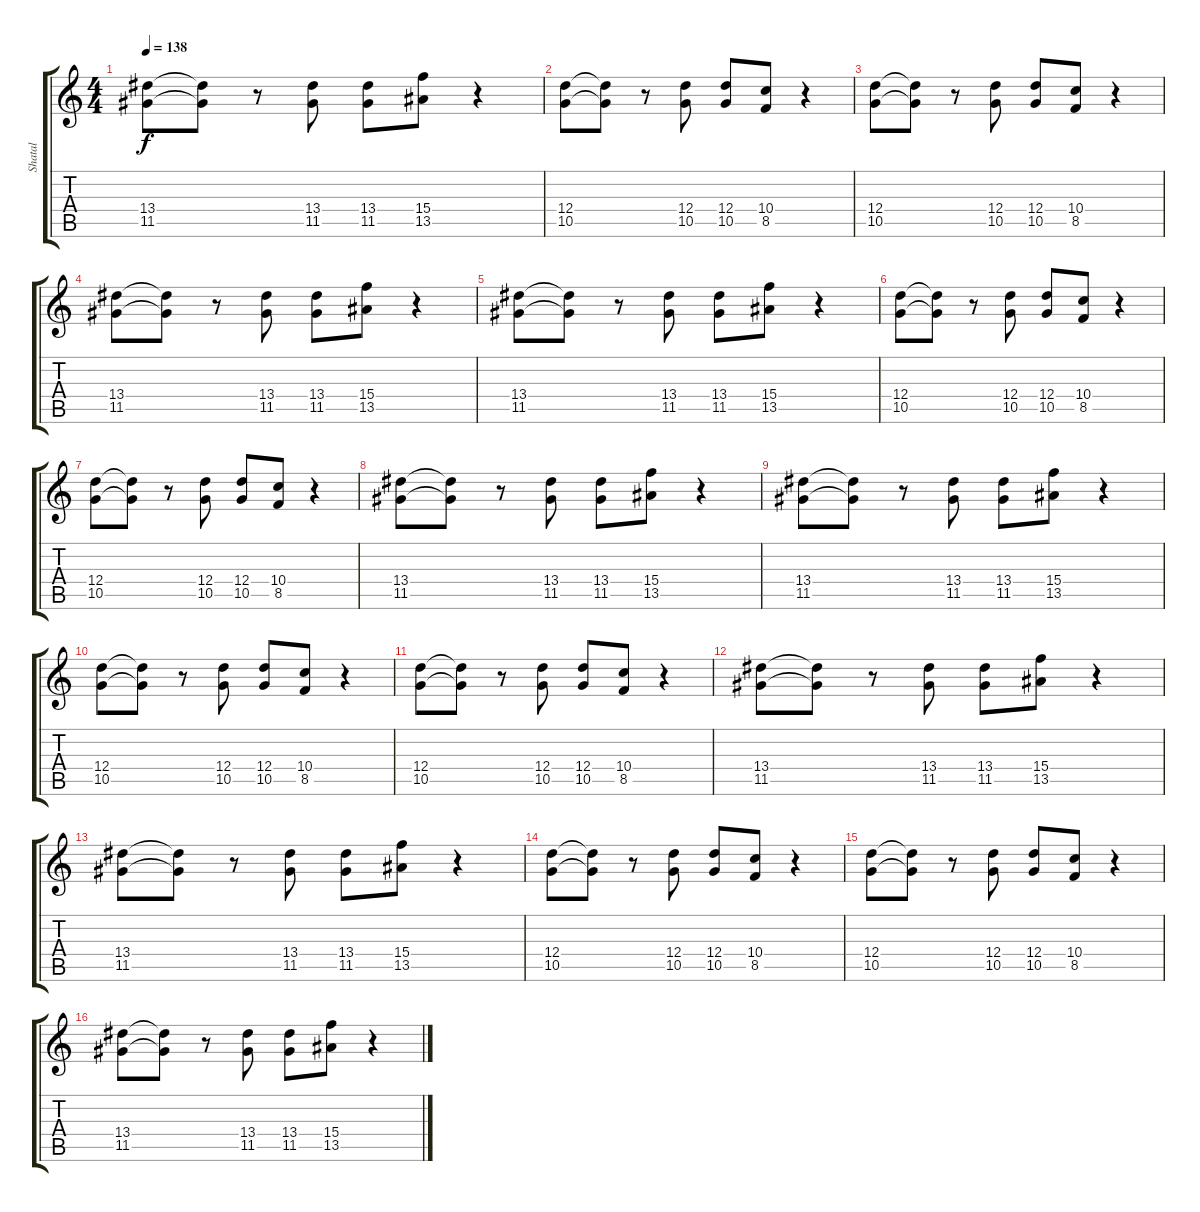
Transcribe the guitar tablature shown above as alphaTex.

\track ("Shatal" "Shatal") {instrument distortionguitar}
\staff {score tabs}
\tuning (E4 B3 G3 D3 A2 E2) {hide}
\ts (4 4)
\tempo 138
\clef g2
\ks c
(13.4 11.5).8{dy f} (13.4{t} 11.5{t}).8 r.8 (13.4 11.5).8 (13.4 11.5).8 (15.4 13.5).8 r.4 |
(12.4 10.5).8 (12.4{t} 10.5{t}).8 r.8 (12.4 10.5).8 (12.4 10.5).8 (10.4 8.5).8 r.4 |
(12.4 10.5).8 (12.4{t} 10.5{t}).8 r.8 (12.4 10.5).8 (12.4 10.5).8 (10.4 8.5).8 r.4 |
(13.4 11.5).8 (13.4{t} 11.5{t}).8 r.8 (13.4 11.5).8 (13.4 11.5).8 (15.4 13.5).8 r.4 |
(13.4 11.5).8 (13.4{t} 11.5{t}).8 r.8 (13.4 11.5).8 (13.4 11.5).8 (15.4 13.5).8 r.4 |
(12.4 10.5).8 (12.4{t} 10.5{t}).8 r.8 (12.4 10.5).8 (12.4 10.5).8 (10.4 8.5).8 r.4 |
(12.4 10.5).8 (12.4{t} 10.5{t}).8 r.8 (12.4 10.5).8 (12.4 10.5).8 (10.4 8.5).8 r.4 |
(13.4 11.5).8 (13.4{t} 11.5{t}).8 r.8 (13.4 11.5).8 (13.4 11.5).8 (15.4 13.5).8 r.4 |
(13.4 11.5).8 (13.4{t} 11.5{t}).8 r.8 (13.4 11.5).8 (13.4 11.5).8 (15.4 13.5).8 r.4 |
(12.4 10.5).8 (12.4{t} 10.5{t}).8 r.8 (12.4 10.5).8 (12.4 10.5).8 (10.4 8.5).8 r.4 |
(12.4 10.5).8 (12.4{t} 10.5{t}).8 r.8 (12.4 10.5).8 (12.4 10.5).8 (10.4 8.5).8 r.4 |
(13.4 11.5).8 (13.4{t} 11.5{t}).8 r.8 (13.4 11.5).8 (13.4 11.5).8 (15.4 13.5).8 r.4 |
(13.4 11.5).8 (13.4{t} 11.5{t}).8 r.8 (13.4 11.5).8 (13.4 11.5).8 (15.4 13.5).8 r.4 |
(12.4 10.5).8 (12.4{t} 10.5{t}).8 r.8 (12.4 10.5).8 (12.4 10.5).8 (10.4 8.5).8 r.4 |
(12.4 10.5).8 (12.4{t} 10.5{t}).8 r.8 (12.4 10.5).8 (12.4 10.5).8 (10.4 8.5).8 r.4 |
(13.4 11.5).8 (13.4{t} 11.5{t}).8 r.8 (13.4 11.5).8 (13.4 11.5).8 (15.4 13.5).8 r.4
